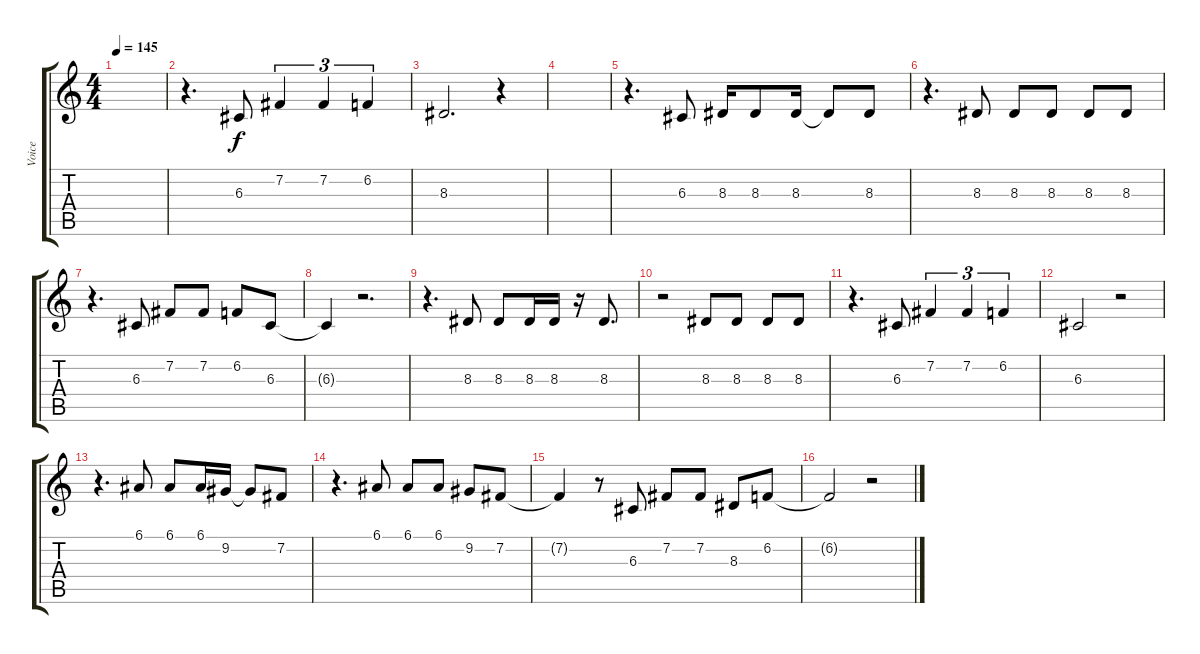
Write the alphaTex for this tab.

\track ("Voice" "Voice") {instrument lead8bassandlead}
\staff {score tabs}
\tuning (E4 B3 G3 D3 A2 E2) {hide}
\ts (4 4)
\tempo 145
\clef g2
\ks c
|
r.4{d} 6.3.8 7.2.4{tu (3 2)} 7.2.4{tu (3 2)} 6.2.4{tu (3 2)} |
8.3.2{d} r.4 |
|
r.4{d} 6.3.8 8.3.16 8.3.8 8.3.16 8.3{t}.8 8.3.8 |
r.4{d} 8.3.8 8.3.8 8.3.8 8.3.8 8.3.8 |
r.4{d} 6.3.8 7.2.8 7.2.8 6.2.8 6.3.8 |
6.3{t}.4 r.2{d} |
r.4{d} 8.3.8 8.3.8 8.3.16 8.3.16 r.16 8.3.8{d} |
r.2 8.3.8 8.3.8 8.3.8 8.3.8 |
r.4{d} 6.3.8 7.2.4{tu (3 2)} 7.2.4{tu (3 2)} 6.2.4{tu (3 2)} |
6.3.2 r.2 |
r.4{d} 6.1.8 6.1.8 6.1.16 9.2.16 9.2{t}.8 7.2.8 |
r.4{d} 6.1.8 6.1.8 6.1.8 9.2.8 7.2.8 |
7.2{t}.4 r.8 6.3.8 7.2.8 7.2.8 8.3.8 6.2.8 |
6.2{t}.2 r.2
